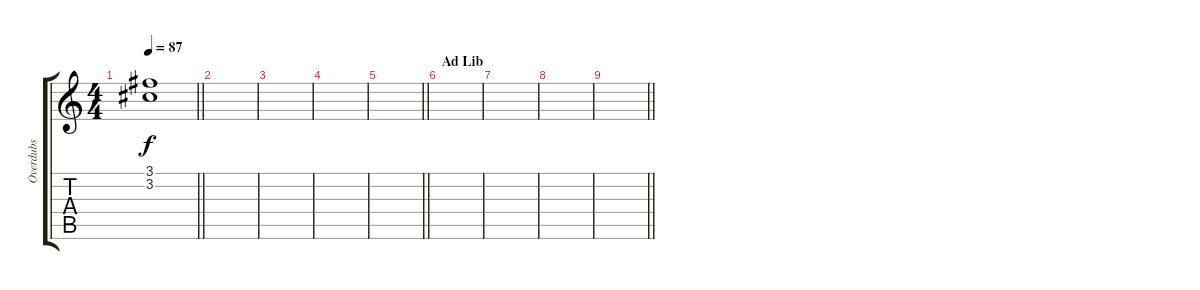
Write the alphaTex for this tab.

\track ("Overdubs" "Overdubs") {instrument electricguitarclean}
\staff {score tabs}
\tuning (Eb4 Bb3 Gb3 Db3 Ab2 Eb2) {hide}
\ts (4 4)
\tempo 87
\clef g2
\barLineRight lightlight
\ks c
(3.1 3.2).1{dy f} |
|
|
|
\barLineRight lightlight
|
\section ("" "Ad Lib")
|
|
|
\barLineRight lightlight
